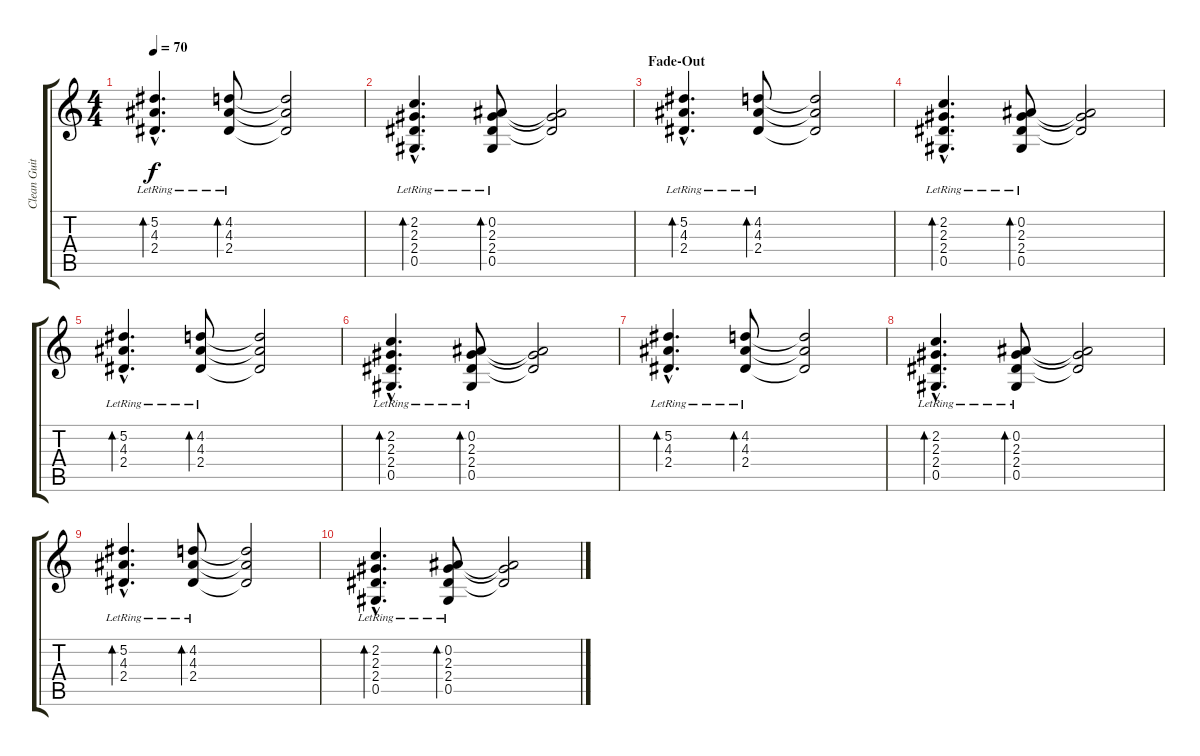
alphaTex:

\track ("Clean Guitar" "Clean Guit") {instrument electricguitarclean}
\staff {score tabs}
\tuning (Eb4 Bb3 Gb3 Db3 Ab2 Eb2) {hide}
\ts (4 4)
\tempo 70
\clef g2
\ks c
(5.2{hac lr} 4.3{hac lr} 2.4{hac lr}).4{d bd 120 dy f} (4.2{lr} 4.3{lr} 2.4{lr}).8{bd 120} (4.2{t} 4.3{t} 2.4{t}).2 |
(2.2{hac lr} 2.3{hac lr} 2.4{hac lr} 0.5{hac lr}).4{d bd 120} (0.2{lr} 2.3{lr} 2.4{lr} 0.5{lr}).8{bd 120} (0.2{t} 2.3{t} 2.4{t}).2 |
\section ("" "Fade-Out")
(5.2{hac lr} 4.3{hac lr} 2.4{hac lr}).4{d bd 120} (4.2{lr} 4.3{lr} 2.4{lr}).8{bd 120} (4.2{t} 4.3{t} 2.4{t}).2 |
(2.2{hac lr} 2.3{hac lr} 2.4{hac lr} 0.5{hac lr}).4{d bd 120} (0.2{lr} 2.3{lr} 2.4{lr} 0.5{lr}).8{bd 120} (0.2{t} 2.3{t} 2.4{t}).2 |
(5.2{hac lr} 4.3{hac lr} 2.4{hac lr}).4{d bd 120} (4.2{lr} 4.3{lr} 2.4{lr}).8{bd 120} (4.2{t} 4.3{t} 2.4{t}).2 |
(2.2{hac lr} 2.3{hac lr} 2.4{hac lr} 0.5{hac lr}).4{d bd 120} (0.2{lr} 2.3{lr} 2.4{lr} 0.5{lr}).8{bd 120} (0.2{t} 2.3{t} 2.4{t}).2 |
(5.2{hac lr} 4.3{hac lr} 2.4{hac lr}).4{d bd 120} (4.2{lr} 4.3{lr} 2.4{lr}).8{bd 120} (4.2{t} 4.3{t} 2.4{t}).2 |
(2.2{hac lr} 2.3{hac lr} 2.4{hac lr} 0.5{hac lr}).4{d bd 120} (0.2{lr} 2.3{lr} 2.4{lr} 0.5{lr}).8{bd 120} (0.2{t} 2.3{t} 2.4{t}).2 |
(5.2{hac lr} 4.3{hac lr} 2.4{hac lr}).4{d bd 120} (4.2{lr} 4.3{lr} 2.4{lr}).8{bd 120} (4.2{t} 4.3{t} 2.4{t}).2 |
(2.2{hac lr} 2.3{hac lr} 2.4{hac lr} 0.5{hac lr}).4{d bd 120} (0.2{lr} 2.3{lr} 2.4{lr} 0.5{lr}).8{bd 120} (0.2{t} 2.3{t} 2.4{t}).2
